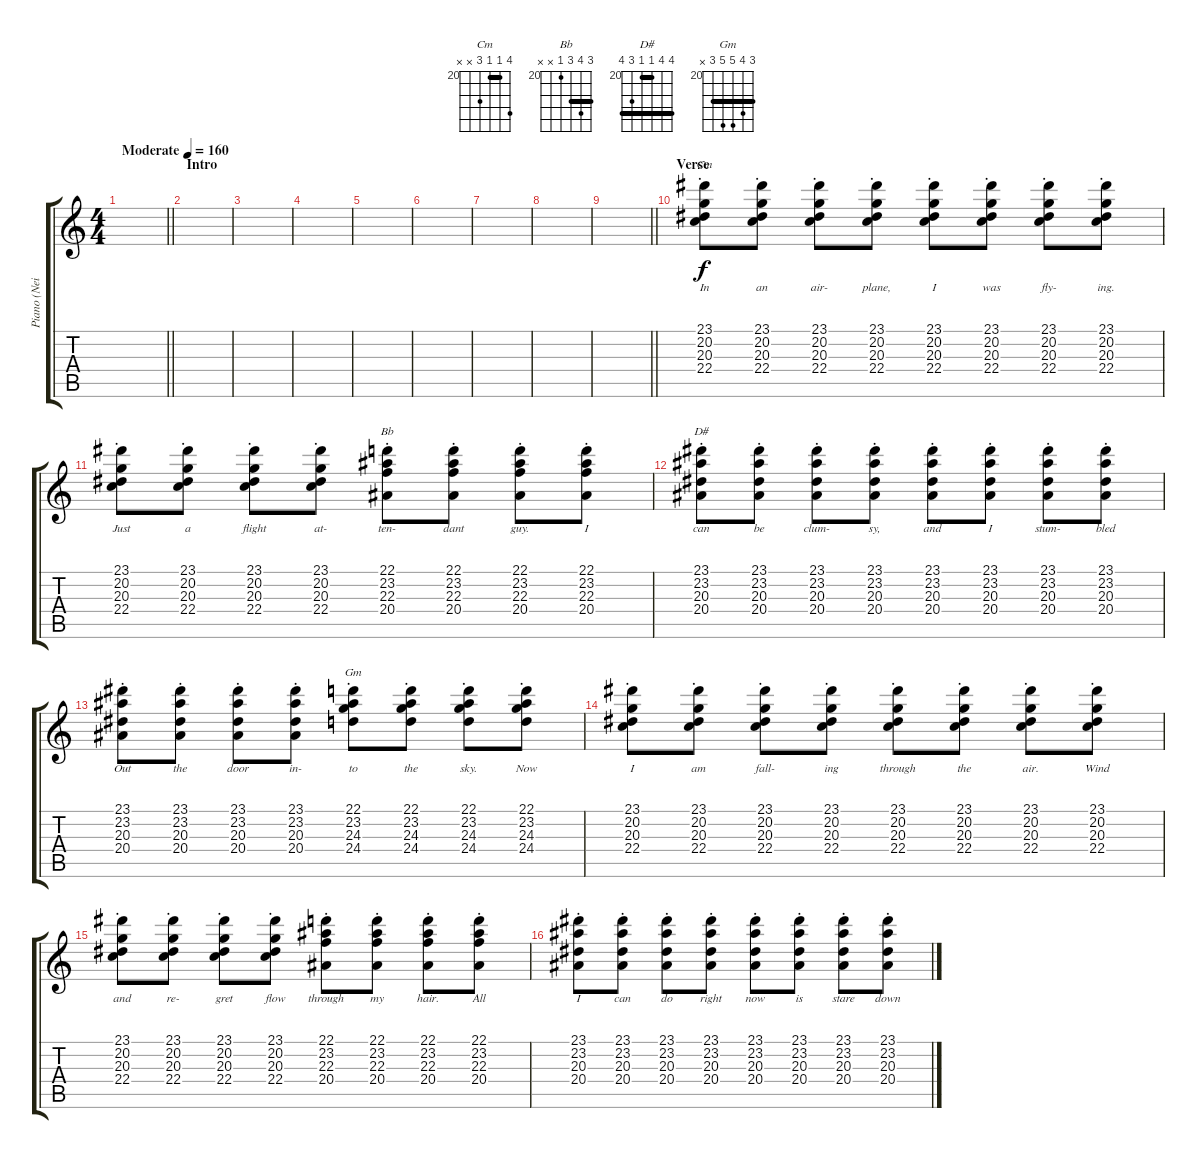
\track ("Piano (Neil)" "Piano (Nei") {instrument acousticgrandpiano}
\staff {score tabs}
\tuning (E4 B3 G3 D3 A2 E2) {hide}
\chord ("Cm" 23 20 20 22 x x) {firstfret 20 barre 20}
\chord ("Bb" 22 23 22 20 x x) {firstfret 20 barre 22}
\chord ("D#" 23 23 20 20 22 23) {firstfret 20 barre (20 23)}
\chord ("Gm" 22 23 24 24 22 x) {firstfret 20 barre 22}
\ts (4 4)
\tempo (160 "Moderate")
\clef g2
\barLineRight lightlight
\ks c
|
\section ("" "Intro")
|
|
|
|
|
|
|
\barLineRight lightlight
|
\section ("" "Verse")
(23.1{st} 20.2{st} 20.3{st} 22.4{st}).8{ch "Cm" lyrics (0 "In") lyrics (1 "") lyrics (2 "") lyrics (3 "") lyrics (4 "")} (23.1{st} 20.2{st} 20.3{st} 22.4{st}).8{lyrics (0 "an") lyrics (1 "") lyrics (2 "") lyrics (3 "") lyrics (4 "")} (23.1{st} 20.2{st} 20.3{st} 22.4{st}).8{lyrics (0 "air-") lyrics (1 "") lyrics (2 "") lyrics (3 "") lyrics (4 "")} (23.1{st} 20.2{st} 20.3{st} 22.4{st}).8{lyrics (0 "plane,") lyrics (1 "") lyrics (2 "") lyrics (3 "") lyrics (4 "")} (23.1{st} 20.2{st} 20.3{st} 22.4{st}).8{lyrics (0 "I") lyrics (1 "") lyrics (2 "") lyrics (3 "") lyrics (4 "")} (23.1{st} 20.2{st} 20.3{st} 22.4{st}).8{lyrics (0 "was") lyrics (1 "") lyrics (2 "") lyrics (3 "") lyrics (4 "")} (23.1{st} 20.2{st} 20.3{st} 22.4{st}).8{lyrics (0 "fly-") lyrics (1 "") lyrics (2 "") lyrics (3 "") lyrics (4 "")} (23.1{st} 20.2{st} 20.3{st} 22.4{st}).8{lyrics (0 "ing.") lyrics (1 "") lyrics (2 "") lyrics (3 "") lyrics (4 "")} |
(23.1{st} 20.2{st} 20.3{st} 22.4{st}).8{lyrics (0 "Just") lyrics (1 "") lyrics (2 "") lyrics (3 "") lyrics (4 "")} (23.1{st} 20.2{st} 20.3{st} 22.4{st}).8{lyrics (0 "a") lyrics (1 "") lyrics (2 "") lyrics (3 "") lyrics (4 "")} (23.1{st} 20.2{st} 20.3{st} 22.4{st}).8{lyrics (0 "flight") lyrics (1 "") lyrics (2 "") lyrics (3 "") lyrics (4 "")} (23.1{st} 20.2{st} 20.3{st} 22.4{st}).8{lyrics (0 "at-") lyrics (1 "") lyrics (2 "") lyrics (3 "") lyrics (4 "")} (22.1{st} 23.2{st} 22.3{st} 20.4{st}).8{ch "Bb" lyrics (0 "ten-") lyrics (1 "") lyrics (2 "") lyrics (3 "") lyrics (4 "")} (22.1{st} 23.2{st} 22.3{st} 20.4{st}).8{lyrics (0 "dant") lyrics (1 "") lyrics (2 "") lyrics (3 "") lyrics (4 "")} (22.1{st} 23.2{st} 22.3{st} 20.4{st}).8{lyrics (0 "guy.") lyrics (1 "") lyrics (2 "") lyrics (3 "") lyrics (4 "")} (22.1{st} 23.2{st} 22.3{st} 20.4{st}).8{lyrics (0 "I") lyrics (1 "") lyrics (2 "") lyrics (3 "") lyrics (4 "")} |
(23.1{st} 23.2{st} 20.3{st} 20.4{st}).8{ch "D#" lyrics (0 "can") lyrics (1 "") lyrics (2 "") lyrics (3 "") lyrics (4 "")} (23.1{st} 23.2{st} 20.3{st} 20.4{st}).8{lyrics (0 "be") lyrics (1 "") lyrics (2 "") lyrics (3 "") lyrics (4 "")} (23.1{st} 23.2{st} 20.3{st} 20.4{st}).8{lyrics (0 "clum-") lyrics (1 "") lyrics (2 "") lyrics (3 "") lyrics (4 "")} (23.1{st} 23.2{st} 20.3{st} 20.4{st}).8{lyrics (0 "sy,") lyrics (1 "") lyrics (2 "") lyrics (3 "") lyrics (4 "")} (23.1{st} 23.2{st} 20.3{st} 20.4{st}).8{lyrics (0 "and") lyrics (1 "") lyrics (2 "") lyrics (3 "") lyrics (4 "")} (23.1{st} 23.2{st} 20.3{st} 20.4{st}).8{lyrics (0 "I") lyrics (1 "") lyrics (2 "") lyrics (3 "") lyrics (4 "")} (23.1{st} 23.2{st} 20.3{st} 20.4{st}).8{lyrics (0 "stum-") lyrics (1 "") lyrics (2 "") lyrics (3 "") lyrics (4 "")} (23.1{st} 23.2{st} 20.3{st} 20.4{st}).8{lyrics (0 "bled") lyrics (1 "") lyrics (2 "") lyrics (3 "") lyrics (4 "")} |
(23.1{st} 23.2{st} 20.3{st} 20.4{st}).8{lyrics (0 "Out") lyrics (1 "") lyrics (2 "") lyrics (3 "") lyrics (4 "")} (23.1{st} 23.2{st} 20.3{st} 20.4{st}).8{lyrics (0 "the") lyrics (1 "") lyrics (2 "") lyrics (3 "") lyrics (4 "")} (23.1{st} 23.2{st} 20.3{st} 20.4{st}).8{lyrics (0 "door") lyrics (1 "") lyrics (2 "") lyrics (3 "") lyrics (4 "")} (23.1{st} 23.2{st} 20.3{st} 20.4{st}).8{lyrics (0 "in-") lyrics (1 "") lyrics (2 "") lyrics (3 "") lyrics (4 "")} (22.1{st} 23.2{st} 24.3{st} 24.4{st}).8{ch "Gm" lyrics (0 "to") lyrics (1 "") lyrics (2 "") lyrics (3 "") lyrics (4 "")} (22.1{st} 23.2{st} 24.3{st} 24.4{st}).8{lyrics (0 "the") lyrics (1 "") lyrics (2 "") lyrics (3 "") lyrics (4 "")} (22.1{st} 23.2{st} 24.3{st} 24.4{st}).8{lyrics (0 "sky.") lyrics (1 "") lyrics (2 "") lyrics (3 "") lyrics (4 "")} (22.1{st} 23.2{st} 24.3{st} 24.4{st}).8{lyrics (0 "Now") lyrics (1 "") lyrics (2 "") lyrics (3 "") lyrics (4 "")} |
(23.1{st} 20.2{st} 20.3{st} 22.4{st}).8{lyrics (0 "I") lyrics (1 "") lyrics (2 "") lyrics (3 "") lyrics (4 "")} (23.1{st} 20.2{st} 20.3{st} 22.4{st}).8{lyrics (0 "am") lyrics (1 "") lyrics (2 "") lyrics (3 "") lyrics (4 "")} (23.1{st} 20.2{st} 20.3{st} 22.4{st}).8{lyrics (0 "fall-") lyrics (1 "") lyrics (2 "") lyrics (3 "") lyrics (4 "")} (23.1{st} 20.2{st} 20.3{st} 22.4{st}).8{lyrics (0 "ing") lyrics (1 "") lyrics (2 "") lyrics (3 "") lyrics (4 "")} (23.1{st} 20.2{st} 20.3{st} 22.4{st}).8{lyrics (0 "through") lyrics (1 "") lyrics (2 "") lyrics (3 "") lyrics (4 "")} (23.1{st} 20.2{st} 20.3{st} 22.4{st}).8{lyrics (0 "the") lyrics (1 "") lyrics (2 "") lyrics (3 "") lyrics (4 "")} (23.1{st} 20.2{st} 20.3{st} 22.4{st}).8{lyrics (0 "air.") lyrics (1 "") lyrics (2 "") lyrics (3 "") lyrics (4 "")} (23.1{st} 20.2{st} 20.3{st} 22.4{st}).8{lyrics (0 "Wind") lyrics (1 "") lyrics (2 "") lyrics (3 "") lyrics (4 "")} |
(23.1{st} 20.2{st} 20.3{st} 22.4{st}).8{lyrics (0 "and") lyrics (1 "") lyrics (2 "") lyrics (3 "") lyrics (4 "")} (23.1{st} 20.2{st} 20.3{st} 22.4{st}).8{lyrics (0 "re-") lyrics (1 "") lyrics (2 "") lyrics (3 "") lyrics (4 "")} (23.1{st} 20.2{st} 20.3{st} 22.4{st}).8{lyrics (0 "gret") lyrics (1 "") lyrics (2 "") lyrics (3 "") lyrics (4 "")} (23.1{st} 20.2{st} 20.3{st} 22.4{st}).8{lyrics (0 "flow") lyrics (1 "") lyrics (2 "") lyrics (3 "") lyrics (4 "")} (22.1{st} 23.2{st} 22.3{st} 20.4{st}).8{lyrics (0 "through") lyrics (1 "") lyrics (2 "") lyrics (3 "") lyrics (4 "")} (22.1{st} 23.2{st} 22.3{st} 20.4{st}).8{lyrics (0 "my") lyrics (1 "") lyrics (2 "") lyrics (3 "") lyrics (4 "")} (22.1{st} 23.2{st} 22.3{st} 20.4{st}).8{lyrics (0 "hair.") lyrics (1 "") lyrics (2 "") lyrics (3 "") lyrics (4 "")} (22.1{st} 23.2{st} 22.3{st} 20.4{st}).8{lyrics (0 "All") lyrics (1 "") lyrics (2 "") lyrics (3 "") lyrics (4 "")} |
(23.1{st} 23.2{st} 20.3{st} 20.4{st}).8{lyrics (0 "I") lyrics (1 "") lyrics (2 "") lyrics (3 "") lyrics (4 "")} (23.1{st} 23.2{st} 20.3{st} 20.4{st}).8{lyrics (0 "can") lyrics (1 "") lyrics (2 "") lyrics (3 "") lyrics (4 "")} (23.1{st} 23.2{st} 20.3{st} 20.4{st}).8{lyrics (0 "do") lyrics (1 "") lyrics (2 "") lyrics (3 "") lyrics (4 "")} (23.1{st} 23.2{st} 20.3{st} 20.4{st}).8{lyrics (0 "right") lyrics (1 "") lyrics (2 "") lyrics (3 "") lyrics (4 "")} (23.1{st} 23.2{st} 20.3{st} 20.4{st}).8{lyrics (0 "now") lyrics (1 "") lyrics (2 "") lyrics (3 "") lyrics (4 "")} (23.1{st} 23.2{st} 20.3{st} 20.4{st}).8{lyrics (0 "is") lyrics (1 "") lyrics (2 "") lyrics (3 "") lyrics (4 "")} (23.1{st} 23.2{st} 20.3{st} 20.4{st}).8{lyrics (0 "stare") lyrics (1 "") lyrics (2 "") lyrics (3 "") lyrics (4 "")} (23.1{st} 23.2{st} 20.3{st} 20.4{st}).8{lyrics (0 "down") lyrics (1 "") lyrics (2 "") lyrics (3 "") lyrics (4 "")}
